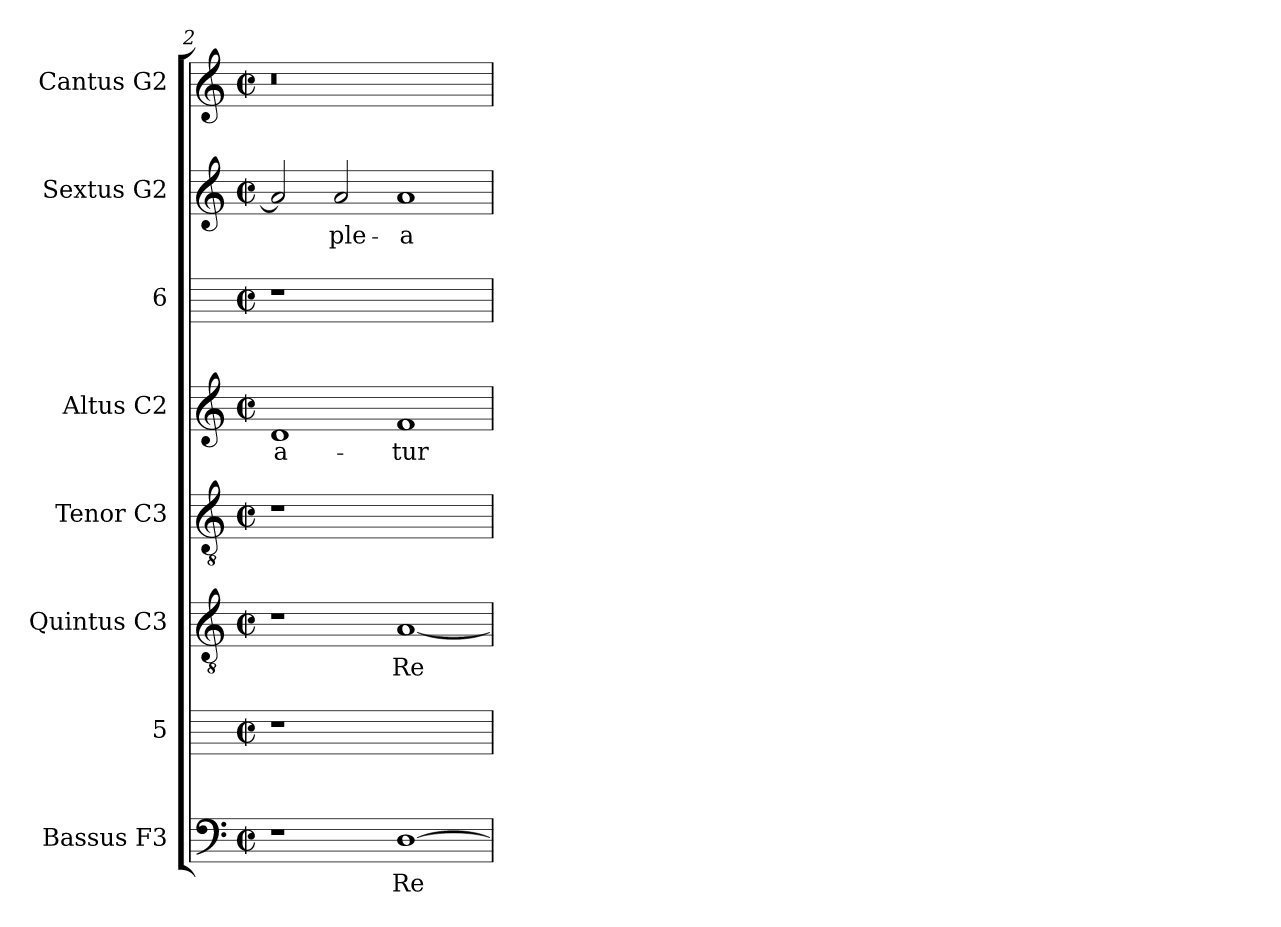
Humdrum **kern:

**kern	**text	**kern	**kern	**text	**kern	**kern	**text	**kern	**kern	**text	**kern
*part8	*part8	*part7	*part6	*part6	*part5	*part4	*part4	*part3	*part2	*part2	*part1
*staff8	*staff8	*staff7	*staff6	*staff6	*staff5	*staff4	*staff4	*staff3	*staff2	*staff2	*staff1
*I"Bassus  F3	*	*I"5	*I"Quintus  C3	*	*I"Tenor  C3	*I"Altus  C2	*	*I"6	*I"Sextus  G2	*	*I"Cantus  G2
*I'B	*	*	*	*	*I'T	*I'A	*	*	*	*	*I'C
*clefF4	*	*	*clefGv2	*	*clefGv2	*clefG2	*	*	*clefG2	*	*clefG2
*k[]	*	*k[]	*k[]	*	*k[]	*k[]	*	*k[]	*k[]	*	*k[]
*C:	*	*C:	*C:	*	*C:	*C:	*	*C:	*C:	*	*C:
*M2/2	*	*M2/2	*M2/2	*	*M2/2	*M2/2	*	*M2/2	*M2/2	*	*M2/2
*met(c|)	*	*met(c|)	*met(c|)	*	*met(c|)	*met(c|)	*	*met(c|)	*met(c|)	*	*met(c|)
=2	=2	=2	=2	=2	=2	=2	=2	=2	=2	=2	=2
!	!	!	!	!	!	!	!LO:LY:b:cj	!	!	!LO:LY:b:cj	!
1r	.	1r	1r	.	1r	1d	-a-	1r	2a/]	--	0r
!	!	!	!	!	!	!	!	!	!	!LO:LY:b:cj	!
.	.	.	.	.	.	.	.	.	2a/	-ple-	.
!	!LO:LY:b:cj	!	!	!LO:LY:b:cj	!	!	!LO:LY:b:cj	!	!	!LO:LY:b:cj	!
[>1D	Re-	1ryy	[<1A	Re-	1ryy	1f	-tur	1ryy	1a	-a-	.
=	=	=	=	=	=	=	=	=	=	=	=
*-	*-	*-	*-	*-	*-	*-	*-	*-	*-	*-	*-
